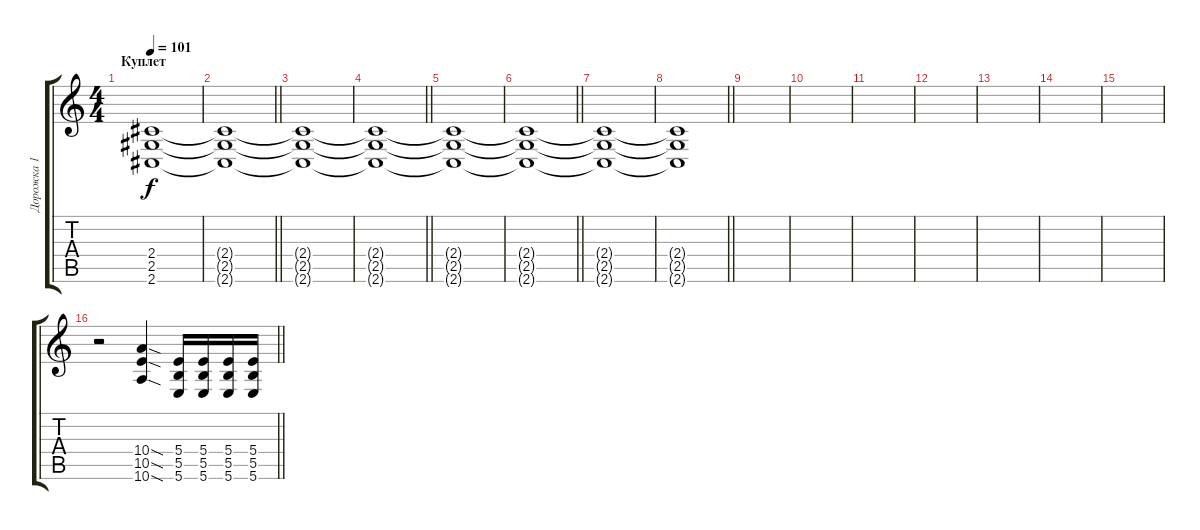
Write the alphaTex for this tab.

\track ("Дорожка 1" "Дорожка 1") {instrument distortionguitar}
\staff {score tabs}
\tuning (Db4 Ab3 E3 B2 Gb2 B1) {hide}
\ts (4 4)
\section ("" "Куплет")
\tempo 101
\clef g2
\ks c
(2.4 2.5 2.6).1{dy f volume 0 instrument electricguitarjazz} |
\barLineRight lightlight
(2.4{t} 2.5{t} 2.6{t}).1 |
(2.4{t} 2.5{t} 2.6{t}).1 |
\barLineRight lightlight
(2.4{t} 2.5{t} 2.6{t}).1 |
(2.4{t} 2.5{t} 2.6{t}).1 |
\barLineRight lightlight
(2.4{t} 2.5{t} 2.6{t}).1 |
(2.4{t} 2.5{t} 2.6{t}).1 |
\barLineRight lightlight
(2.4{t} 2.5{t} 2.6{t}).1 |
|
|
|
|
|
|
|
\barLineRight lightlight
r.2{volume 16} (10.4{sod} 10.5{sod} 10.6{sod}).4 (5.4 5.5 5.6).16 (5.4 5.5 5.6).16 (5.4 5.5 5.6).16 (5.4 5.5 5.6).16
